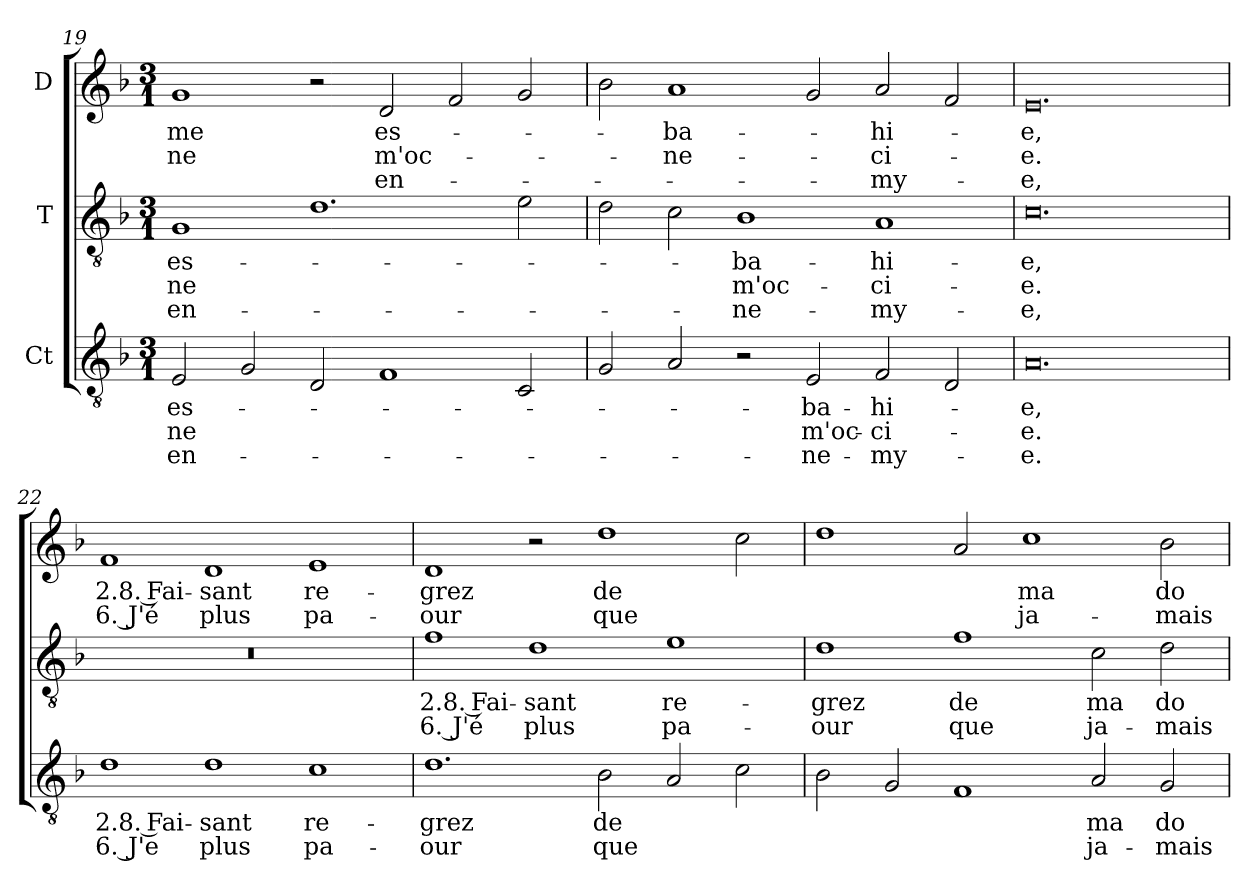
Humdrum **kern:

**kern	**text	**text	**text	**kern	**text	**text	**text	**kern	**text	**text	**text
*part3	*part3	*part3	*part3	*part2	*part2	*part2	*part2	*part1	*part1	*part1	*part1
*staff3	*staff3	*staff3	*staff3	*staff2	*staff2	*staff2	*staff2	*staff1	*staff1	*staff1	*staff1
*I"Ct	*	*	*	*I"T	*	*	*	*I"D	*	*	*
*clefGv2	*	*	*	*clefGv2	*	*	*	*clefG2	*	*	*
*ITrd7c12	*	*	*	*ITrd7c12	*	*	*	*	*	*	*
*k[b-]	*	*	*	*k[b-]	*	*	*	*k[b-]	*	*	*
*F:	*	*	*	*F:	*	*	*	*F:	*	*	*
*M3/1	*	*	*	*M3/1	*	*	*	*M3/1	*	*	*
=19	=19	=19	=19	=19	=19	=19	=19	=19	=19	=19	=19
!	!LO:LY:b:color=#000000	!LO:LY:b:color=#000000	!LO:LY:b:color=#000000	!	!	!	!	!	!	!	!
!	!	!	!	!	!LO:LY:b:color=#000000	!LO:LY:b:color=#000000	!LO:LY:b:color=#000000	!	!	!	!
!	!	!	!	!	!	!	!	!	!LO:LY:b:color=#000000	!LO:LY:b:color=#000000	!
2EEi/	es-	ne	en-	1GGi/	es-	ne	en-	1gi/	-me	ne	.
2GGi/	.	.	.	.	.	.	.	.	.	.	.
2DDi/	.	.	.	1.Di\	.	.	.	2r	.	.	.
!	!	!	!	!	!	!	!	!	!LO:LY:b:color=#000000	!LO:LY:b:color=#000000	!LO:LY:b:color=#000000
1FFi/	.	.	.	.	.	.	.	2di/	es-	m'oc-	en-
.	.	.	.	.	.	.	.	2fi/	.	.	.
2CCi/	.	.	.	2Ei\	.	.	.	2gi/	.	.	.
=20	=20	=20	=20	=20	=20	=20	=20	=20	=20	=20	=20
2GGi/	.	.	.	2Di\	.	.	.	2b-i\	.	.	.
!	!	!	!	!	!	!	!	!	!LO:LY:b:color=#000000	!LO:LY:b:color=#000000	!
2AAi/	.	.	.	2Ci\	.	.	.	1ai/	-ba-	-ne-	.
!	!	!	!	!	!LO:LY:b:color=#000000	!LO:LY:b:color=#000000	!LO:LY:b:color=#000000	!	!	!	!
2r	.	.	.	1BB-i/	-ba-	m'oc-	-ne-	.	.	.	.
!	!LO:LY:b:color=#000000	!LO:LY:b:color=#000000	!LO:LY:b:color=#000000	!	!	!	!	!	!	!	!
2EEi/	-ba-	m'oc-	-ne-	.	.	.	.	2gi/	.	.	.
!	!LO:LY:b:color=#000000	!LO:LY:b:color=#000000	!LO:LY:b:color=#000000	!	!	!	!	!	!	!	!
!	!	!	!	!	!LO:LY:b:color=#000000	!LO:LY:b:color=#000000	!LO:LY:b:color=#000000	!	!	!	!
!	!	!	!	!	!	!	!	!	!LO:LY:b:color=#000000	!LO:LY:b:color=#000000	!LO:LY:b:color=#000000
2FFi/	-hi-	-ci-	-my-	1AAi/	-hi-	-ci-	-my-	2ai/	-hi-	-ci-	-my-
2DDi/	.	.	.	.	.	.	.	2fi/	.	.	.
=21	=21	=21	=21	=21	=21	=21	=21	=21	=21	=21	=21
!	!LO:LY:b:color=#000000	!LO:LY:b:color=#000000	!LO:LY:b:color=#000000	!	!	!	!	!	!	!	!
!	!	!	!	!	!LO:LY:b:color=#000000	!LO:LY:b:color=#000000	!LO:LY:b:color=#000000	!	!	!	!
!	!	!	!	!	!	!	!	!	!LO:LY:b:color=#000000	!LO:LY:b:color=#000000	!LO:LY:b:color=#000000
0.AAi/	-e,	-e.	-e.	0.Ci\	-e,	-e.	-e,	0.ei/	-e,	-e.	-e,
!!LO:LB:g=z
=22	=22	=22	=22	=22	=22	=22	=22	=22	=22	=22	=22
!	!LO:LY:b:color=#000000	!LO:LY:b:color=#000000	!	!	!	!	!	!	!	!	!
!	!	!	!	!	!	!	!	!	!LO:LY:b:color=#000000	!LO:LY:b:color=#000000	!
1Di\	2.8. Fai-	6. J'e	.	0.r	.	.	.	1fi/	2.8. Fai-	6. J'é	.
!	!LO:LY:b:color=#000000	!LO:LY:b:color=#000000	!	!	!	!	!	!	!	!	!
!	!	!	!	!	!	!	!	!	!LO:LY:b:color=#000000	!LO:LY:b:color=#000000	!
1Di\	-sant	plus	.	.	.	.	.	1di/	-sant	plus	.
!	!LO:LY:b:color=#000000	!LO:LY:b:color=#000000	!	!	!	!	!	!	!	!	!
!	!	!	!	!	!	!	!	!	!LO:LY:b:color=#000000	!LO:LY:b:color=#000000	!
1Ci\	re-	pa-	.	.	.	.	.	1ei/	re-	pa-	.
=23	=23	=23	=23	=23	=23	=23	=23	=23	=23	=23	=23
!	!LO:LY:b:color=#000000	!LO:LY:b:color=#000000	!	!	!	!	!	!	!	!	!
!	!	!	!	!	!LO:LY:b:color=#000000	!LO:LY:b:color=#000000	!	!	!	!	!
!	!	!	!	!	!	!	!	!	!LO:LY:b:color=#000000	!LO:LY:b:color=#000000	!
1.Di\	-grez	-our	.	1Fi\	2.8. Fai-	6. J'é	.	1di/	-grez	-our	.
!	!	!	!	!	!LO:LY:b:color=#000000	!LO:LY:b:color=#000000	!	!	!	!	!
.	.	.	.	1Di\	-sant	plus	.	2r	.	.	.
!	!LO:LY:b:color=#000000	!LO:LY:b:color=#000000	!	!	!	!	!	!	!	!	!
!	!	!	!	!	!	!	!	!	!LO:LY:b:color=#000000	!LO:LY:b:color=#000000	!
2BB-i\	de	que	.	.	.	.	.	1ddi\	de	que	.
!	!	!	!	!	!LO:LY:b:color=#000000	!LO:LY:b:color=#000000	!	!	!	!	!
2AAi/	.	.	.	1Ei\	re-	pa-	.	.	.	.	.
2Ci\	.	.	.	.	.	.	.	2cci\	.	.	.
=24	=24	=24	=24	=24	=24	=24	=24	=24	=24	=24	=24
!	!	!	!	!	!LO:LY:b:color=#000000	!LO:LY:b:color=#000000	!	!	!	!	!
2BB-i\	.	.	.	1Di\	-grez	-our	.	1ddi\	.	.	.
2GGi/	.	.	.	.	.	.	.	.	.	.	.
!	!	!	!	!	!LO:LY:b:color=#000000	!LO:LY:b:color=#000000	!	!	!	!	!
1FFi/	.	.	.	1Fi\	de	que	.	2ai/	.	.	.
!	!	!	!	!	!	!	!	!	!LO:LY:b:color=#000000	!LO:LY:b:color=#000000	!
.	.	.	.	.	.	.	.	1cci\	ma	ja-	.
!	!LO:LY:b:color=#000000	!LO:LY:b:color=#000000	!	!	!	!	!	!	!	!	!
!	!	!	!	!	!LO:LY:b:color=#000000	!LO:LY:b:color=#000000	!	!	!	!	!
2AAi/	ma	ja-	.	2Ci\	ma	ja-	.	.	.	.	.
!	!LO:LY:b:color=#000000	!LO:LY:b:color=#000000	!	!	!	!	!	!	!	!	!
!	!	!	!	!	!LO:LY:b:color=#000000	!LO:LY:b:color=#000000	!	!	!	!	!
!	!	!	!	!	!	!	!	!	!LO:LY:b:color=#000000	!LO:LY:b:color=#000000	!
2GGi/	do-	-mais	.	2Di\	do-	-mais	.	2b-i\	do-	-mais	.
=	=	=	=	=	=	=	=	=	=	=	=
*-	*-	*-	*-	*-	*-	*-	*-	*-	*-	*-	*-
